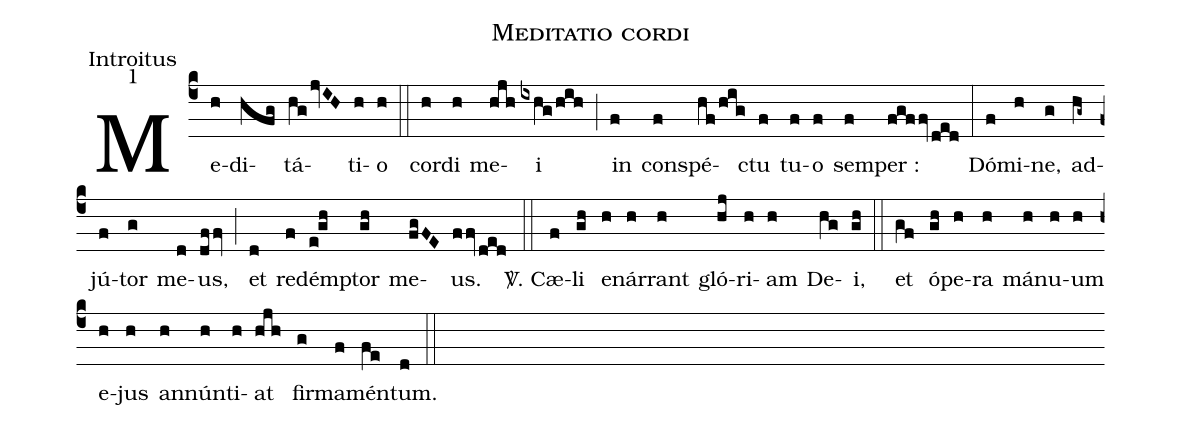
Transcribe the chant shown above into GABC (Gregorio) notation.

name:Meditatio cordi;
office-part:Introitus;
mode:1;
%%
(c4)Me(h)di(hfg)tá(hg/jvIH)ti(h)o(h) (::)
cor(h)di(h) me(hjh)i(ixhg/hih) (;) in(f) con(f)spé(hf/hig)ctu(f) tu(f)o(f) sem(f)per :(fgffvded) (:)
Dó(f)mi(h)ne,(g) ad(hg~)jú(f)tor(g) me(d)us,(dffv) (;) et(d) red(f)ém(e!gh)ptor(gh) me(fgFE)us.(ffvded) (::)

<sp>V/</sp>.
Cæ(f)li(gh) e(h)nár(h)rant(h) gló(hj)ri(h)am(h) De(hg)i,(gh) (::)
et(gf) ó(gh)pe(h)ra(h) má(h)nu(h)um(h) e(h)jus(h) an(h)nún(h)ti(h)at(hjh) fir(g)ma(f)mén(fe)tum.(d) (::)
